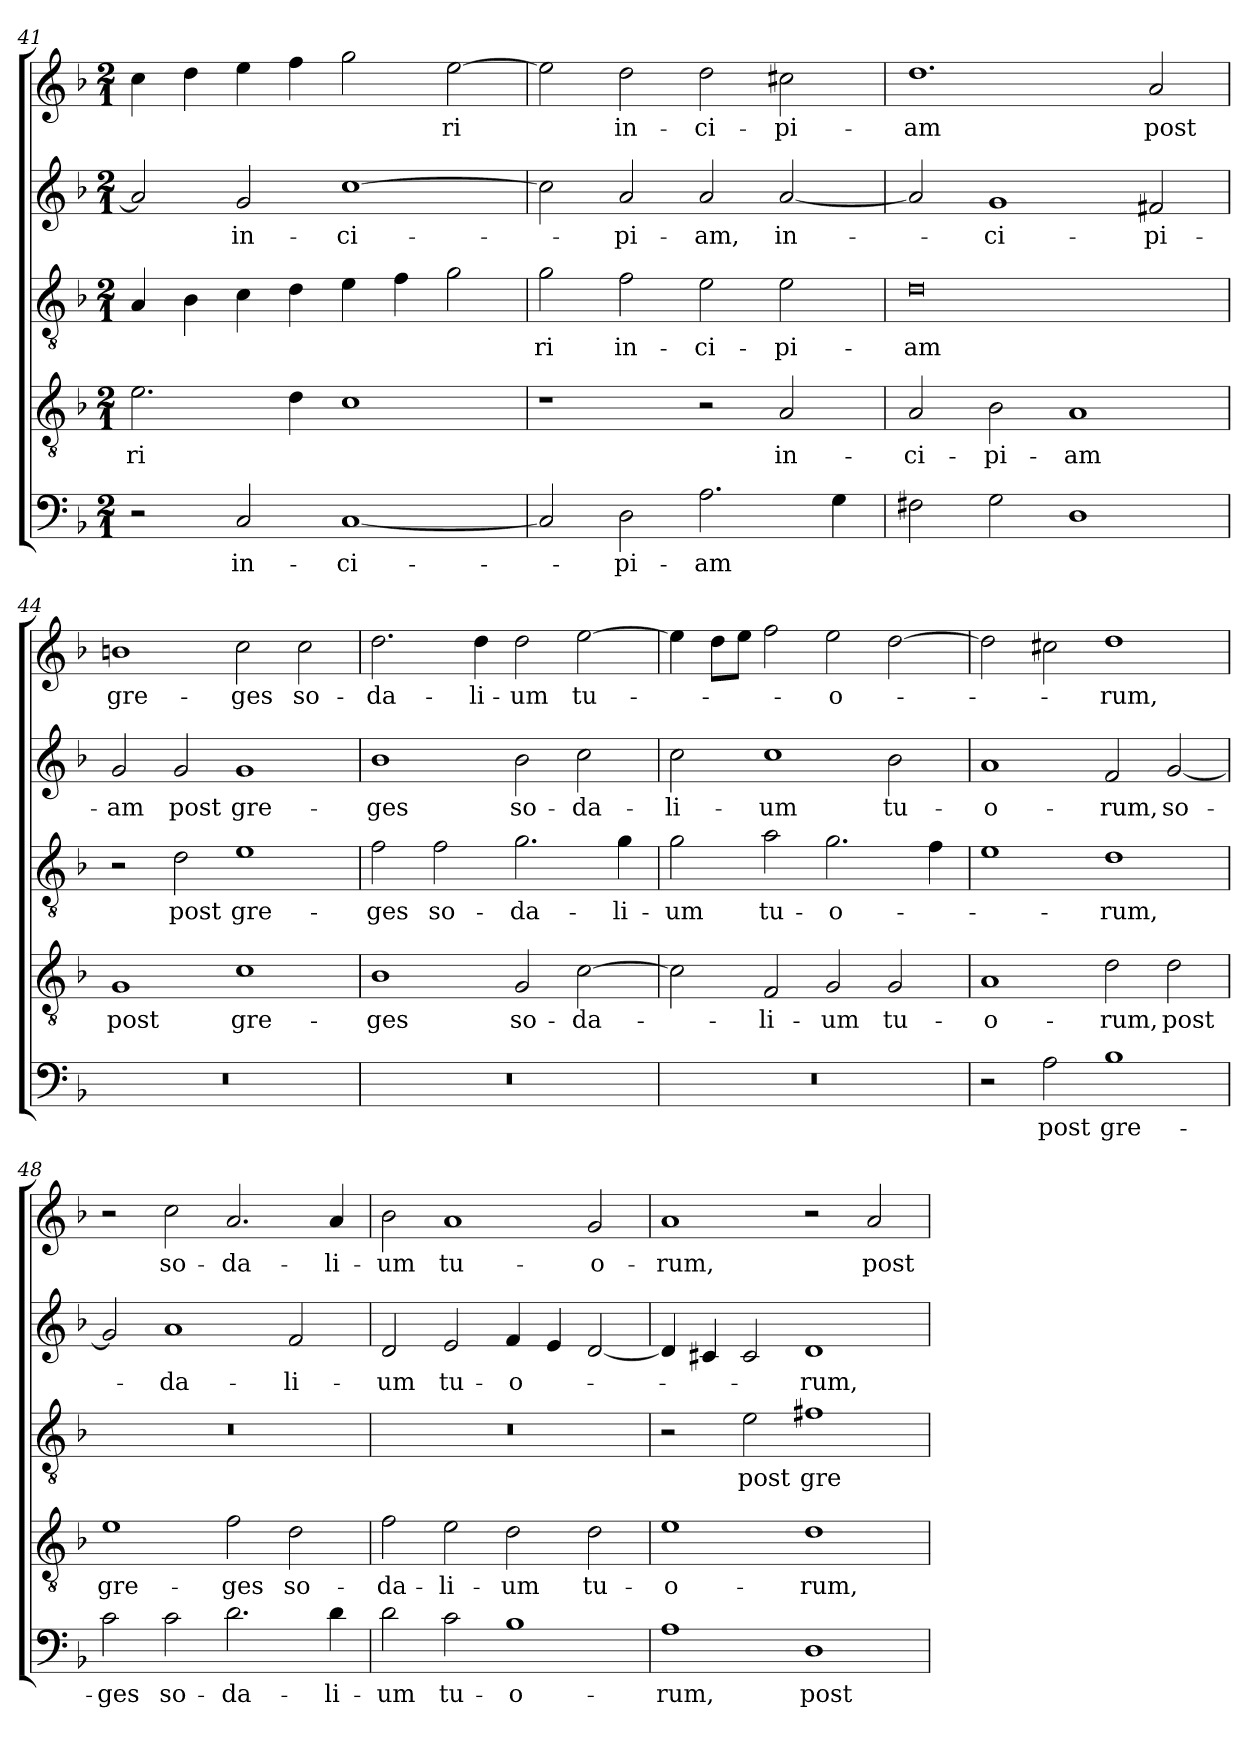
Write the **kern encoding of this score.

**kern	**text	**kern	**text	**kern	**text	**kern	**text	**kern	**text
*part5	*part5	*part4	*part4	*part3	*part3	*part2	*part2	*part1	*part1
*staff5	*staff5	*staff4	*staff4	*staff3	*staff3	*staff2	*staff2	*staff1	*staff1
*clefF4	*	*clefGv2	*	*clefGv2	*	*clefG2	*	*clefG2	*
*k[b-]	*	*k[b-]	*	*k[b-]	*	*k[b-]	*	*k[b-]	*
*F:	*	*F:	*	*F:	*	*F:	*	*F:	*
*M2/1	*	*M2/1	*	*M2/1	*	*M2/1	*	*M2/1	*
=41	=41	=41	=41	=41	=41	=41	=41	=41	=41
!	!	!	!LO:LY:b	!	!	!	!	!	!
2r	.	2.e\	-ri	4A/	.	2a/]	.	4cc\	.
.	.	.	.	4B-\	.	.	.	4dd\	.
!	!LO:LY:b	!	!	!	!	!	!LO:LY:b	!	!
2C/	in-	.	.	4c\	.	2g/	in-	4ee\	.
.	.	4d\	.	4d\	.	.	.	4ff\	.
!	!LO:LY:b	!	!	!	!	!	!LO:LY:b	!	!
[1C	-ci-	1c	.	4e\	.	[1cc	-ci-	2gg\	.
.	.	.	.	4f\	.	.	.	.	.
!	!	!	!	!	!	!	!	!	!LO:LY:b
.	.	.	.	2g\	.	.	.	[2ee\	-ri
=42	=42	=42	=42	=42	=42	=42	=42	=42	=42
!	!	!	!	!	!LO:LY:b	!	!	!	!
2C/]	.	1r	.	2g\	-ri	2cc\]	.	2ee\]	.
!	!LO:LY:b	!	!	!	!LO:LY:b	!	!LO:LY:b	!	!LO:LY:b
2D\	-pi-	.	.	2f\	in-	2a/	-pi-	2dd\	in-
!	!LO:LY:b	!	!	!	!LO:LY:b	!	!LO:LY:b	!	!LO:LY:b
2.A\	-am	2r	.	2e\	-ci-	2a/	-am,	2dd\	-ci-
!	!	!	!LO:LY:b	!	!LO:LY:b	!	!LO:LY:b	!	!LO:LY:b
.	.	2A/	in-	2e\	-pi-	[2a/	in-	2cc#X\	-pi-
4G\	.	.	.	.	.	.	.	.	.
=43	=43	=43	=43	=43	=43	=43	=43	=43	=43
!	!	!	!LO:LY:b	!	!LO:LY:b	!	!	!	!LO:LY:b
2F#X\	.	2A/	-ci-	0d	-am	2a/]	.	1.dd	-am
!	!	!	!LO:LY:b	!	!	!	!LO:LY:b	!	!
2G\	.	2B-\	-pi-	.	.	1g	-ci-	.	.
!	!	!	!LO:LY:b	!	!	!	!	!	!
1D	.	1A	-am	.	.	.	.	.	.
!	!	!	!	!	!	!	!LO:LY:b	!	!LO:LY:b
.	.	.	.	.	.	2f#X/	-pi-	2a/	post
!!LO:LB:g=z
=44	=44	=44	=44	=44	=44	=44	=44	=44	=44
!	!	!	!LO:LY:b	!	!	!	!LO:LY:b	!	!LO:LY:b
0r	.	1G	post	2r	.	2g/	-am	1bn	gre-
!	!	!	!	!	!LO:LY:b	!	!LO:LY:b	!	!
.	.	.	.	2d\	post	2g/	post	.	.
!	!	!	!LO:LY:b	!	!LO:LY:b	!	!LO:LY:b	!	!LO:LY:b
.	.	1c	gre-	1e	gre-	1g	gre-	2cc\	-ges
!	!	!	!	!	!	!	!	!	!LO:LY:b
.	.	.	.	.	.	.	.	2cc\	so-
=45	=45	=45	=45	=45	=45	=45	=45	=45	=45
!	!	!	!LO:LY:b	!	!LO:LY:b	!	!LO:LY:b	!	!LO:LY:b
0r	.	1B-	-ges	2f\	-ges	1b-	-ges	2.dd\	-da-
!	!	!	!	!	!LO:LY:b	!	!	!	!
.	.	.	.	2f\	so-	.	.	.	.
!	!	!	!	!	!	!	!	!	!LO:LY:b
.	.	.	.	.	.	.	.	4dd\	-li-
!	!	!	!LO:LY:b	!	!LO:LY:b	!	!LO:LY:b	!	!LO:LY:b
.	.	2G/	so-	2.g\	-da-	2b-\	so-	2dd\	-um
!	!	!	!LO:LY:b	!	!	!	!LO:LY:b	!	!LO:LY:b
.	.	[2c\	-da-	.	.	2cc\	-da-	[2ee\	tu-
!	!	!	!	!	!LO:LY:b	!	!	!	!
.	.	.	.	4g\	-li-	.	.	.	.
=46	=46	=46	=46	=46	=46	=46	=46	=46	=46
!	!	!	!	!	!LO:LY:b	!	!LO:LY:b	!	!
0r	.	2c\]	.	2g\	-um	2cc\	-li-	4ee\]	.
.	.	.	.	.	.	.	.	8dd\L	.
.	.	.	.	.	.	.	.	8ee\J	.
!	!	!	!LO:LY:b	!	!LO:LY:b	!	!LO:LY:b	!	!
.	.	2F/	-li-	2a\	tu-	1cc	-um	2ff\	.
!	!	!	!LO:LY:b	!	!LO:LY:b	!	!	!	!LO:LY:b
.	.	2G/	-um	2.g\	-o-	.	.	2ee\	-o-
!	!	!	!LO:LY:b	!	!	!	!LO:LY:b	!	!
.	.	2G/	tu-	.	.	2b-\	tu-	[2dd\	.
.	.	.	.	4f\	.	.	.	.	.
=47	=47	=47	=47	=47	=47	=47	=47	=47	=47
!	!	!	!LO:LY:b	!	!	!	!LO:LY:b	!	!
2r	.	1A	-o-	1e	.	1a	-o-	2dd\]	.
!	!LO:LY:b	!	!	!	!	!	!	!	!
2A\	post	.	.	.	.	.	.	2cc#X\	.
!	!LO:LY:b	!	!LO:LY:b	!	!LO:LY:b	!	!LO:LY:b	!	!LO:LY:b
1B-	gre-	2d\	-rum,	1d	-rum,	2f/	-rum,	1dd	-rum,
!	!	!	!LO:LY:b	!	!	!	!LO:LY:b	!	!
.	.	2d\	post	.	.	[2g/	so-	.	.
=48	=48	=48	=48	=48	=48	=48	=48	=48	=48
!	!LO:LY:b	!	!LO:LY:b	!	!	!	!	!	!
2c\	-ges	1e	gre-	0r	.	2g/]	.	2r	.
!	!LO:LY:b	!	!	!	!	!	!LO:LY:b	!	!LO:LY:b
2c\	so-	.	.	.	.	1a	-da-	2cc\	so-
!	!LO:LY:b	!	!LO:LY:b	!	!	!	!	!	!LO:LY:b
2.d\	-da-	2f\	-ges	.	.	.	.	2.a/	-da-
!	!	!	!LO:LY:b	!	!	!	!LO:LY:b	!	!
.	.	2d\	so-	.	.	2f/	-li-	.	.
!	!LO:LY:b	!	!	!	!	!	!	!	!LO:LY:b
4d\	-li-	.	.	.	.	.	.	4a/	-li-
=49	=49	=49	=49	=49	=49	=49	=49	=49	=49
!	!LO:LY:b	!	!LO:LY:b	!	!	!	!LO:LY:b	!	!LO:LY:b
2d\	-um	2f\	-da-	0r	.	2d/	-um	2b-\	-um
!	!LO:LY:b	!	!LO:LY:b	!	!	!	!LO:LY:b	!	!LO:LY:b
2c\	tu-	2e\	-li-	.	.	2e/	tu-	1a	tu-
!	!LO:LY:b	!	!LO:LY:b	!	!	!	!LO:LY:b	!	!
1B-	-o-	2d\	-um	.	.	4f/	-o-	.	.
.	.	.	.	.	.	4e/	.	.	.
!	!	!	!LO:LY:b	!	!	!	!	!	!LO:LY:b
.	.	2d\	tu-	.	.	[2d/	.	2g/	-o-
!!LO:PB:g=z
=50	=50	=50	=50	=50	=50	=50	=50	=50	=50
!	!LO:LY:b	!	!LO:LY:b	!	!	!	!	!	!LO:LY:b
1A	-rum,	1e	-o-	2r	.	4d/]	.	1a	-rum,
.	.	.	.	.	.	4c#X/	.	.	.
!	!	!	!	!	!LO:LY:b	!	!	!	!
.	.	.	.	2e\	post	2c#/	.	.	.
!	!LO:LY:b	!	!LO:LY:b	!	!LO:LY:b	!	!LO:LY:b	!	!
1D	post	1d	-rum,	1f#X	gre-	1d	-rum,	2r	.
!	!	!	!	!	!	!	!	!	!LO:LY:b
.	.	.	.	.	.	.	.	2a/	post
=	=	=	=	=	=	=	=	=	=
*-	*-	*-	*-	*-	*-	*-	*-	*-	*-
